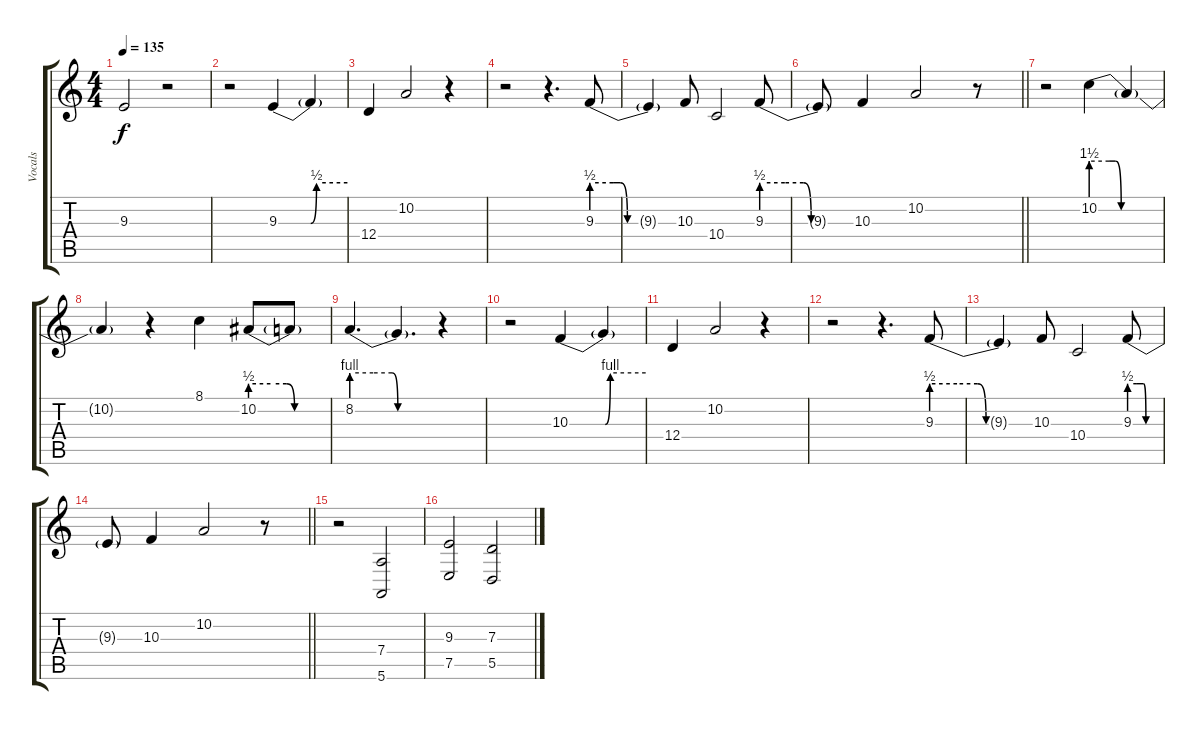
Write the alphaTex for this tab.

\track ("Vocals" "Vocals") {instrument viola}
\staff {score tabs}
\tuning (E4 B3 G3 D3 A2 E2) {hide}
\ts (4 4)
\tempo 135
\clef g2
\ks c
9.3.2{dy f} r.2 |
r.2 9.3{be (custom 0 0 28 0 33 2 60 2)}.4 9.3{t}.4 |
12.4.4 10.2.2 r.4 |
r.2 r.4{d} 9.3{be (custom 0 2 15 2 20 2 25 0 30 0 60 0)}.8 |
9.3{t}.4 10.3.8 10.4.2 9.3{be (custom 0 2 15 2 27 2 32 0 60 0)}.8 |
\barLineRight lightlight
9.3{t}.8 10.3.4 10.2.2 r.8 |
r.2 10.2{be (custom 0 6 15 6 20 6 25 0 30 0 60 0)}.4 10.2{t}.4 |
10.2{t}.4 r.4 8.1.4 10.2{be (custom 0 2 15 2 27 2 33 0 60 0)}.8 10.2{t}.8 |
8.2{be (custom 0 4 15 4 28 4 32 0 60 0)}.4{d} 8.2{t}.4{d} r.4 |
r.2 10.3{be (custom 0 0 28 0 32 4 60 4)}.4 10.3{t}.4 |
12.4.4 10.2.2 r.4 |
r.2 r.4{d} 9.3{be (custom 0 2 15 2 27 2 32 0 60 0)}.8 |
9.3{t}.4 10.3.8 10.4.2 9.3{be (custom 0 2 15 2 28 2 33 0 60 0)}.8 |
\barLineRight lightlight
9.3{t}.8 10.3.4 10.2.2 r.8 |
r.2 (7.4 5.6).2 |
(9.3 7.5).2 (7.3 5.5).2
